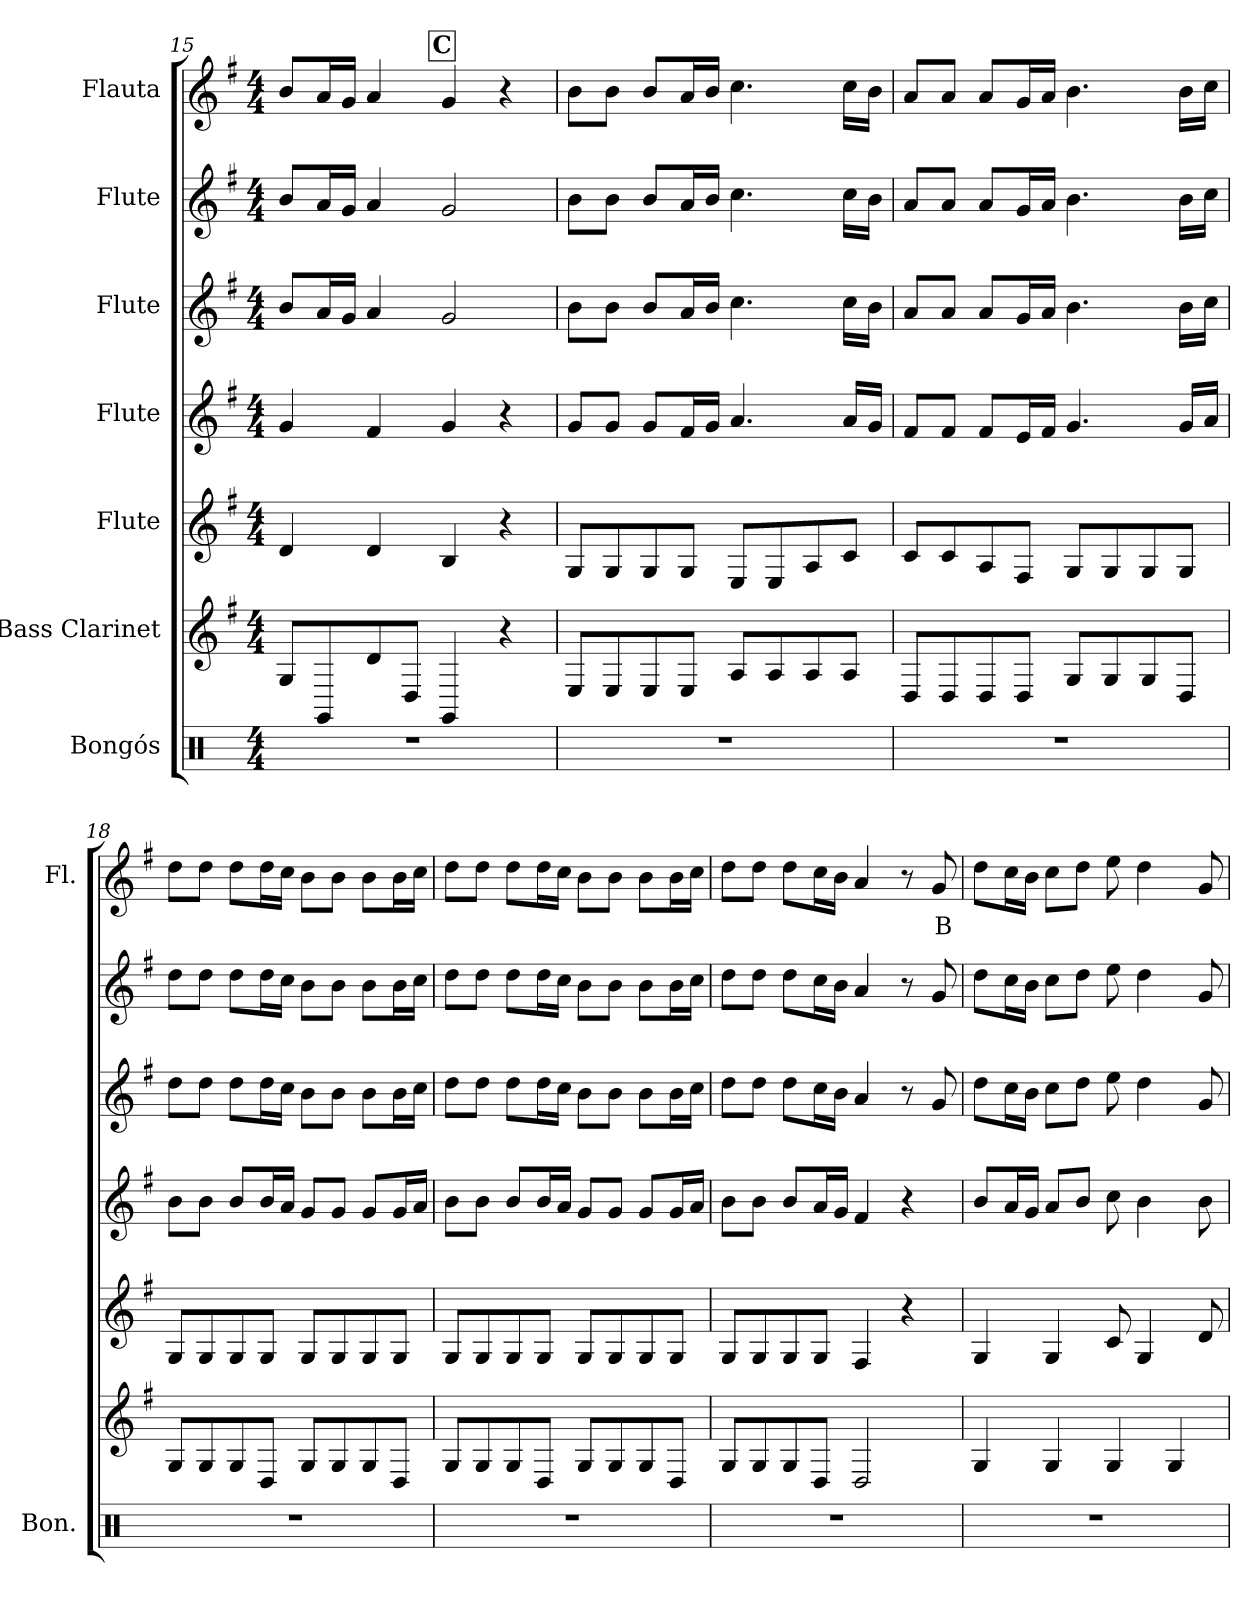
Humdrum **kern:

**kern	**kern	**kern	**kern	**kern	**kern	**kern	**text
*part7	*part6	*part5	*part4	*part3	*part2	*part1	*part1
*staff7	*staff6	*staff5	*staff4	*staff3	*staff2	*staff1	*staff1
*I"Bongós	*I"Bass Clarinet	*I"Flute	*I"Flute	*I"Flute	*I"Flute	*I"Flauta	*
*I'Bon.	*	*	*	*	*	*I'Fl.	*
*clefX	*clefG2	*clefG2	*clefG2	*clefG2	*clefG2	*clefG2	*
*	*ITrd8c14	*	*	*	*	*	*
*k[]	*k[f#]	*k[f#]	*k[f#]	*k[f#]	*k[f#]	*k[f#]	*
*M4/4	*M4/4	*M4/4	*M4/4	*M4/4	*M4/4	*M4/4	*
!!LO:REH:place=s1:a:B:fs=13.6383:t=C:qo=2
=15	=15	=15	=15	=15	=15	=15	=15
1r	8GG/L	4d/	4g/	8b/L	8b/L	8b/L	.
.	8GGG/	.	.	16a/L	16a/L	16a/L	.
.	.	.	.	16g/JJ	16g/JJ	16g/JJ	.
.	8D/	4d/	4f#/	4a/	4a/	4a/	.
.	8DD/J	.	.	.	.	.	.
.	4GGG/	4B/	4g/	2g/	2g/	4g/	.
.	4r	4r	4r	.	.	4r	.
=16	=16	=16	=16	=16	=16	=16	=16
1r	8EE/L	8G/L	8g/L	8b\L	8b\L	8b\L	.
.	8EE/	8G/	8g/J	8b\J	8b\J	8b\J	.
.	8EE/	8G/	8g/L	8b/L	8b/L	8b/L	.
.	8EE/J	8G/J	16f#/L	16a/L	16a/L	16a/L	.
.	.	.	16g/JJ	16b/JJ	16b/JJ	16b/JJ	.
.	8AA/L	8E/L	4.a/	4.cc\	4.cc\	4.cc\	.
.	8AA/	8E/	.	.	.	.	.
.	8AA/	8A/	.	.	.	.	.
.	8AA/J	8c/J	16a/LL	16cc\LL	16cc\LL	16cc\LL	.
.	.	.	16g/JJ	16b\JJ	16b\JJ	16b\JJ	.
=17	=17	=17	=17	=17	=17	=17	=17
1r	8DD/L	8c/L	8f#/L	8a/L	8a/L	8a/L	.
.	8DD/	8c/	8f#/J	8a/J	8a/J	8a/J	.
.	8DD/	8A/	8f#/L	8a/L	8a/L	8a/L	.
.	8DD/J	8F#/J	16e/L	16g/L	16g/L	16g/L	.
.	.	.	16f#/JJ	16a/JJ	16a/JJ	16a/JJ	.
.	8GG/L	8G/L	4.g/	4.b\	4.b\	4.b\	.
.	8GG/	8G/	.	.	.	.	.
.	8GG/	8G/	.	.	.	.	.
.	8DD/J	8G/J	16g/LL	16b\LL	16b\LL	16b\LL	.
.	.	.	16a/JJ	16cc\JJ	16cc\JJ	16cc\JJ	.
=18	=18	=18	=18	=18	=18	=18	=18
1r	8GG/L	8G/L	8b\L	8dd\L	8dd\L	8dd\L	.
.	8GG/	8G/	8b\J	8dd\J	8dd\J	8dd\J	.
.	8GG/	8G/	8b/L	8dd\L	8dd\L	8dd\L	.
.	8DD/J	8G/J	16b/L	16dd\L	16dd\L	16dd\L	.
.	.	.	16a/JJ	16cc\JJ	16cc\JJ	16cc\JJ	.
.	8GG/L	8G/L	8g/L	8b\L	8b\L	8b\L	.
.	8GG/	8G/	8g/J	8b\J	8b\J	8b\J	.
.	8GG/	8G/	8g/L	8b\L	8b\L	8b\L	.
.	8DD/J	8G/J	16g/L	16b\L	16b\L	16b\L	.
.	.	.	16a/JJ	16cc\JJ	16cc\JJ	16cc\JJ	.
!!LO:PB:g=z
=19	=19	=19	=19	=19	=19	=19	=19
1r	8GG/L	8G/L	8b\L	8dd\L	8dd\L	8dd\L	.
.	8GG/	8G/	8b\J	8dd\J	8dd\J	8dd\J	.
.	8GG/	8G/	8b/L	8dd\L	8dd\L	8dd\L	.
.	8DD/J	8G/J	16b/L	16dd\L	16dd\L	16dd\L	.
.	.	.	16a/JJ	16cc\JJ	16cc\JJ	16cc\JJ	.
.	8GG/L	8G/L	8g/L	8b\L	8b\L	8b\L	.
.	8GG/	8G/	8g/J	8b\J	8b\J	8b\J	.
.	8GG/	8G/	8g/L	8b\L	8b\L	8b\L	.
.	8DD/J	8G/J	16g/L	16b\L	16b\L	16b\L	.
.	.	.	16a/JJ	16cc\JJ	16cc\JJ	16cc\JJ	.
=20	=20	=20	=20	=20	=20	=20	=20
1r	8GG/L	8G/L	8b\L	8dd\L	8dd\L	8dd\L	.
.	8GG/	8G/	8b\J	8dd\J	8dd\J	8dd\J	.
.	8GG/	8G/	8b/L	8dd\L	8dd\L	8dd\L	.
.	8DD/J	8G/J	16a/L	16cc\L	16cc\L	16cc\L	.
.	.	.	16g/JJ	16b\JJ	16b\JJ	16b\JJ	.
.	2DD/	4F#/	4f#/	4a/	4a/	4a/	.
.	.	4r	4r	8r	8r	8r	.
.	.	.	.	8g/	8g/	8g/	B
=21	=21	=21	=21	=21	=21	=21	=21
1r	4GG/	4G/	8b/L	8dd\L	8dd\L	8dd\L	.
.	.	.	16a/L	16cc\L	16cc\L	16cc\L	.
.	.	.	16g/JJ	16b\JJ	16b\JJ	16b\JJ	.
.	4GG/	4G/	8a/L	8cc\L	8cc\L	8cc\L	.
.	.	.	8b/J	8dd\J	8dd\J	8dd\J	.
.	4GG/	8c/	8cc\	8ee\	8ee\	8ee\	.
.	.	4G/	4b\	4dd\	4dd\	4dd\	.
.	4GG/	.	.	.	.	.	.
.	.	8d/	8b\	8g/	8g/	8g/	.
=	=	=	=	=	=	=	=
*-	*-	*-	*-	*-	*-	*-	*-
